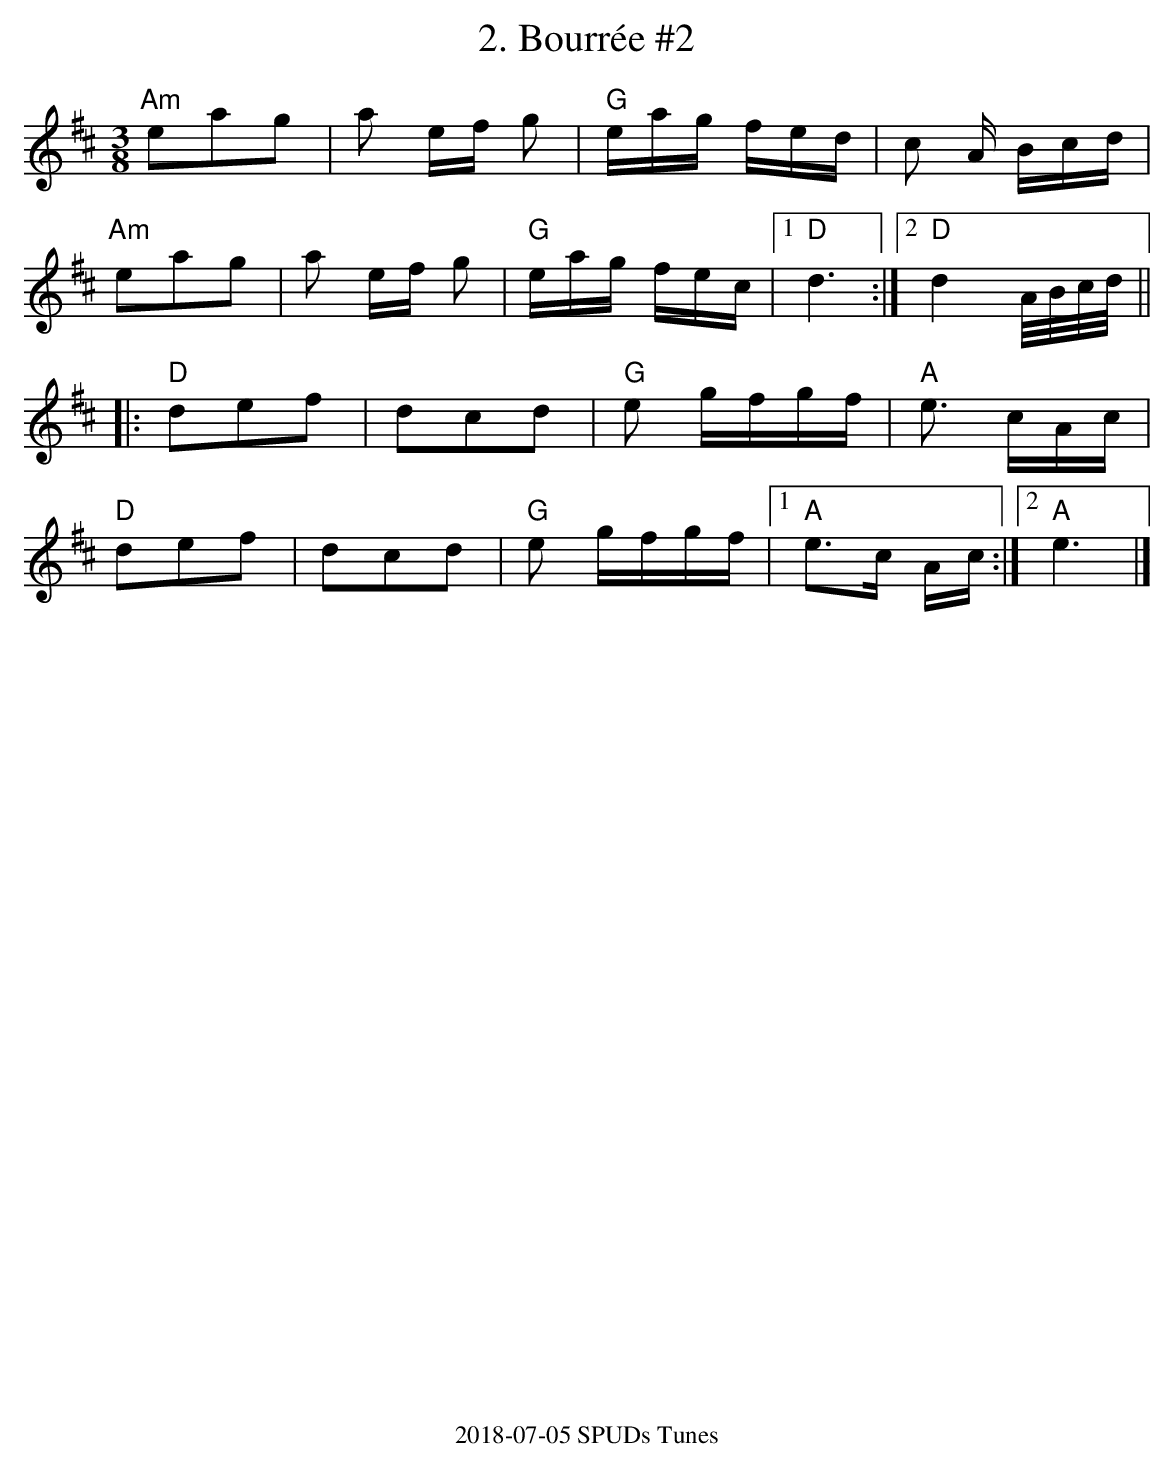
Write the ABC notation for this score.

X:1
T:2. Bourrée #2
M:3/8
L:1/16
K:D
"Am" e2a2g2 | a2 ef g2 | "G"eag fed | c2 A Bcd |
"Am" e2a2g2 | a2 ef g2 | "G"eag fec|1 "D"d6 :|2 "D"d4 A/B/c/d/ ||
|:"D" d2e2f2 | d2c2d2 | "G" e2 gfgf |"A" e3 cAc|
 "D"d2e2f2 | d2c2d2 |"G" e2 gfgf |1 "A"e3c Ac :|2"A" e6 |]
